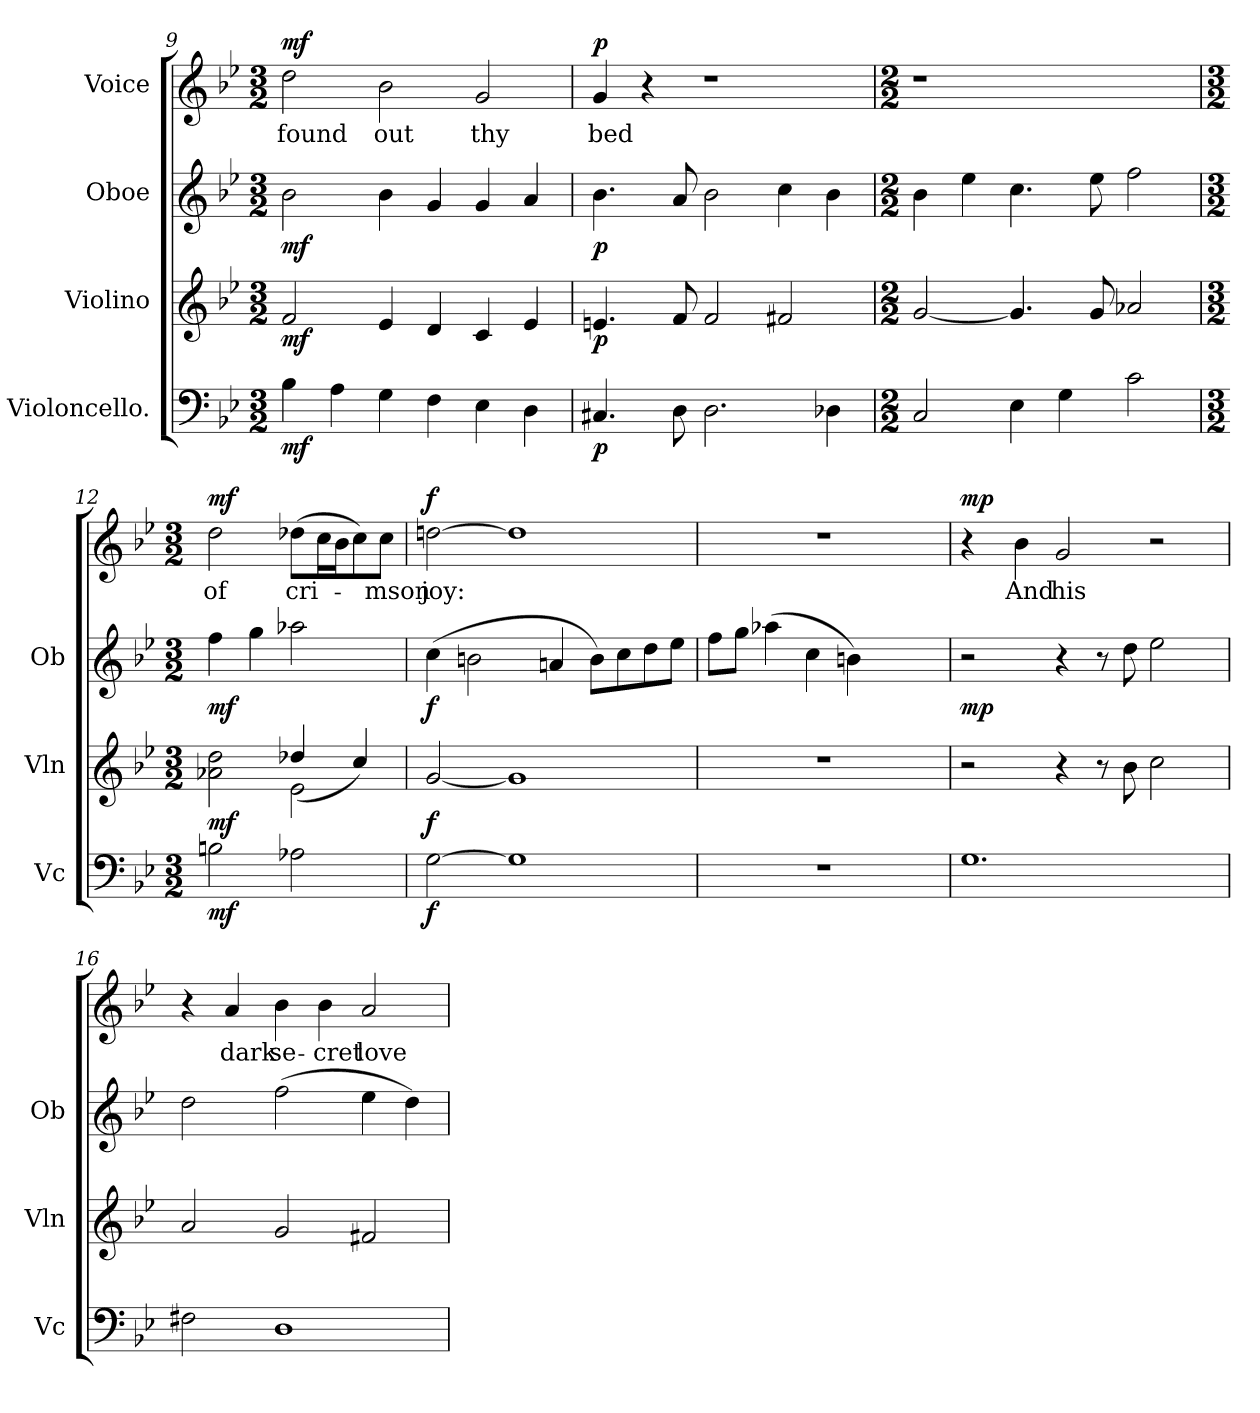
**kern	**dynam	**kern	**dynam	**kern	**dynam	**kern	**text	**dynam
*part4	*part4	*part3	*part3	*part2	*part2	*part1	*part1	*part1
*staff4	*staff4	*staff3	*staff3	*staff2	*staff2	*staff1	*staff1	*staff1
*I"Violoncello.	*	*I"Violino	*	*I"Oboe	*	*I"Voice	*	*
*I'Vc	*	*I'Vln	*	*I'Ob	*	*	*	*
*clefF4	*	*clefG2	*	*clefG2	*	*clefG2	*	*
*k[b-e-]	*	*k[b-e-]	*	*k[b-e-]	*	*k[b-e-]	*	*
*B-:	*	*B-:	*	*B-:	*	*B-:	*	*
*M3/2	*	*M3/2	*	*M3/2	*	*M3/2	*	*
=9	=9	=9	=9	=9	=9	=9	=9	=9
!	!LO:DY:b	!	!LO:DY:b	!	!LO:DY:b	!	!LO:LY:b	!LO:DY:b
4B-\	mf	2f/	mf	2b-\	mf	2dd\	found	mf
4A\	.	.	.	.	.	.	.	.
!	!	!	!	!	!	!	!LO:LY:b	!
4G\	.	4e-/	.	4b-\	.	2b-\	out	.
4F\	.	4d/	.	4g/	.	.	.	.
!	!	!	!	!	!	!	!LO:LY:b	!
4E-\	.	4c/	.	4g/	.	2g/	thy	.
4D\	.	4e-/	.	4a/	.	.	.	.
!!LO:PB:g=z
=10	=10	=10	=10	=10	=10	=10	=10	=10
!	!LO:DY:b	!	!LO:DY:b	!	!LO:DY:b	!	!LO:LY:b	!LO:DY:b
4.C#X/	p	4.en/	p	4.b-\	p	4g/	bed	p
.	.	.	.	.	.	4r	.	.
8D\	.	8f/	.	8a/	.	.	.	.
2.D\	.	2f/	.	2b-\	.	1r	.	.
.	.	2f#X/	.	4cc\	.	.	.	.
4D-X\	.	.	.	4b-\	.	.	.	.
=11	=11	=11	=11	=11	=11	=11	=11	=11
*M2/2	*	*M2/2	*	*M2/2	*	*M2/2	*	*
!	!	!	!	!	!	!LO:N:vis=1	!	!
2C/	.	[<2g/	.	4b-\	.	1r	.	.
.	.	.	.	4ee-\	.	.	.	.
4E-\	.	4.g/]	.	4.cc\	.	.	.	.
4G\	.	.	.	.	.	.	.	.
.	.	8g/	.	8ee-\	.	.	.	.
2c\	.	2a-X/	.	2ff\	.	2ryy	.	.
=12	=12	=12	=12	=12	=12	=12	=12	=12
*M3/2	*	*M3/2	*	*M3/2	*	*M3/2	*	*
*	*	*^	*	*	*	*	*	*
!	!LO:DY:b	!	!	!LO:DY:b	!	!LO:DY:b	!	!LO:LY:b	!LO:DY:b
2Bn\	mf	2a-X\ 2dd\	2ryy	mf	4ff\	mf	2dd\	of	mf
.	.	.	.	.	4gg\	.	.	.	.
!	!	!	!	!	!	!	!	!LO:LY:b:rj	!
2A-X\	.	2e-\	(4dd-X/	.	2aa-X\	.	(>8dd-X\L	cri-	.
.	.	.	.	.	.	.	16cc\L	.	.
.	.	.	.	.	.	.	16b-\J	.	.
.	.	.	4cc/)	.	.	.	8cc\)	.	.
!	!	!	!	!	!	!	!	!LO:LY:b	!
.	.	.	.	.	.	.	8cc\J	-mson	.
*	*	*v	*v	*	*	*	*	*	*
=13	=13	=13	=13	=13	=13	=13	=13	=13
!	!LO:DY:b	!	!LO:DY:b	!	!LO:DY:b	!	!LO:LY:b	!LO:DY:b
[>2G\	f	[<2g/	f	(>4cc\	f	[>2ddn\	joy:	f
.	.	.	.	2bn\	.	.	.	.
1G]	.	1g]	.	.	.	1dd]	.	.
.	.	.	.	4an/	.	.	.	.
.	.	.	.	8b\L)	.	.	.	.
.	.	.	.	8cc\	.	.	.	.
.	.	.	.	8dd\	.	.	.	.
.	.	.	.	8ee-\J	.	.	.	.
!!LO:LB:g=z
=14	=14	=14	=14	=14	=14	=14	=14	=14
1.r	.	1.r	.	8ff\L	.	1.r	.	.
.	.	.	.	8gg\J	.	.	.	.
.	.	.	.	(>4aa-X\	.	.	.	.
.	.	.	.	4cc\	.	.	.	.
.	.	.	.	4bn\)	.	.	.	.
.	.	.	.	2ryy	.	.	.	.
=15	=15	=15	=15	=15	=15	=15	=15	=15
!	!	!	!	!	!LO:DY:b	!	!	!LO:DY:b
*^	*	*	*	*	*	*	*	*
1.G	8ryy	.	2r	.	2r	mp	4r	.	mp
!	!	!LO:DY:a	!	!	!	!	!	!	!
!	!	!LO:DY:n=1:b	!	!	!	!	!	!	!
.	1ryy	mp mp	.	.	.	.	.	.	.
!	!	!	!	!	!	!	!	!LO:LY:b	!
.	.	.	.	.	.	.	4b-\	And	.
!	!	!	!	!	!	!	!	!LO:LY:b	!
.	.	.	4r	.	4r	.	2g/	his	.
.	.	.	8r	.	8r	.	.	.	.
.	.	.	8b-\	.	8dd\	.	.	.	.
.	.	.	2cc\	.	2ee-\	.	2r	.	.
.	4.ryy	.	.	.	.	.	.	.	.
*v	*v	*	*	*	*	*	*	*	*
=16	=16	=16	=16	=16	=16	=16	=16	=16
2F#X\	.	2a/	.	2dd\	.	4r	.	.
!	!	!	!	!	!	!	!LO:LY:b	!
.	.	.	.	.	.	4a/	dark	.
!	!	!	!	!	!	!	!LO:LY:b	!
1D	.	2g/	.	(>2ff\	.	4b-\	se-	.
!	!	!	!	!	!	!	!LO:LY:b	!
.	.	.	.	.	.	4b-\	-cret	.
!	!	!	!	!	!	!	!LO:LY:b	!
.	.	2f#X/	.	4ee-\	.	2a/	love	.
.	.	.	.	4dd\)	.	.	.	.
=	=	=	=	=	=	=	=	=
*-	*-	*-	*-	*-	*-	*-	*-	*-
